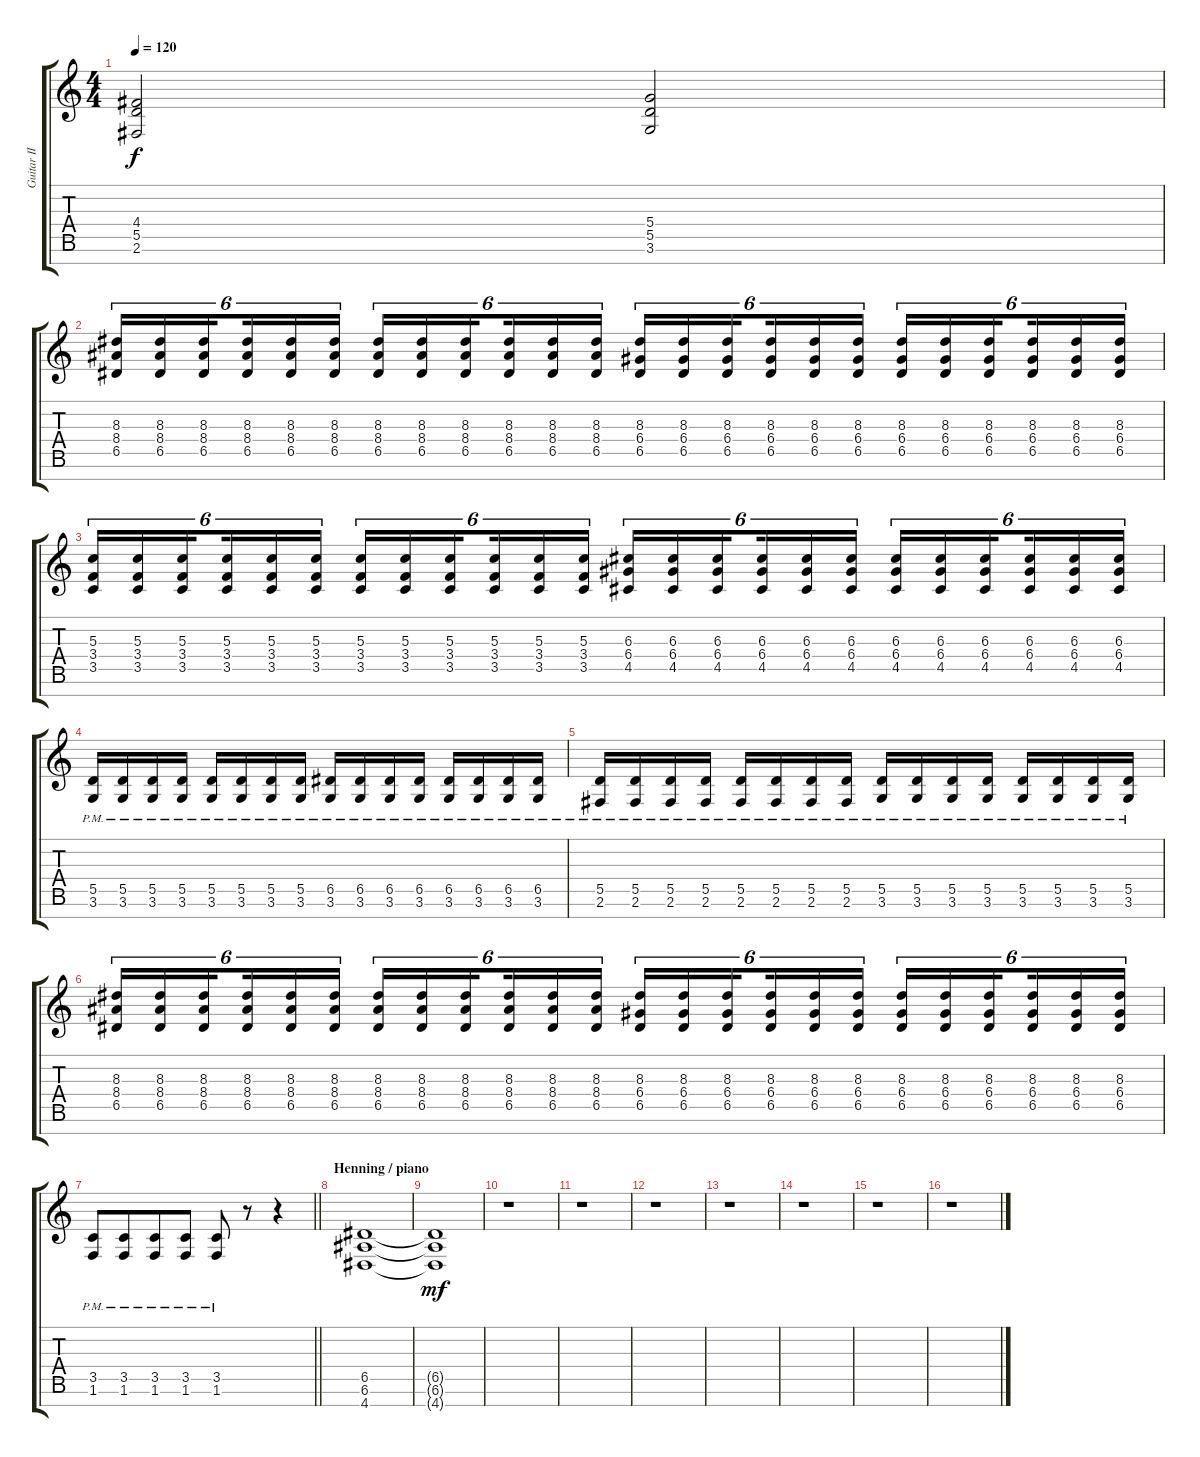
\track ("Guitar II" "Guitar II") {instrument distortionguitar}
\staff {score tabs}
\tuning (E4 B3 G3 D3 A2 E2 B1) {hide}
\ts (4 4)
\tempo 120
\clef g2
\ks c
(4.4 5.5 2.6).2{dy f} (5.4 5.5 3.6).2 |
(8.3 8.4 6.5).16{tu (6 4)} (8.3 8.4 6.5).16{tu (6 4)} (8.3 8.4 6.5).16{tu (6 4) beam splitsecondary} (8.3 8.4 6.5).16{tu (6 4)} (8.3 8.4 6.5).16{tu (6 4)} (8.3 8.4 6.5).16{tu (6 4)} (8.3 8.4 6.5).16{tu (6 4)} (8.3 8.4 6.5).16{tu (6 4)} (8.3 8.4 6.5).16{tu (6 4) beam splitsecondary} (8.3 8.4 6.5).16{tu (6 4)} (8.3 8.4 6.5).16{tu (6 4)} (8.3 8.4 6.5).16{tu (6 4)} (8.3 6.4 6.5).16{tu (6 4)} (8.3 6.4 6.5).16{tu (6 4)} (8.3 6.4 6.5).16{tu (6 4) beam splitsecondary} (8.3 6.4 6.5).16{tu (6 4)} (8.3 6.4 6.5).16{tu (6 4)} (8.3 6.4 6.5).16{tu (6 4)} (8.3 6.4 6.5).16{tu (6 4)} (8.3 6.4 6.5).16{tu (6 4)} (8.3 6.4 6.5).16{tu (6 4) beam splitsecondary} (8.3 6.4 6.5).16{tu (6 4)} (8.3 6.4 6.5).16{tu (6 4)} (8.3 6.4 6.5).16{tu (6 4)} |
(5.3 3.4 3.5).16{tu (6 4)} (5.3 3.4 3.5).16{tu (6 4)} (5.3 3.4 3.5).16{tu (6 4) beam splitsecondary} (5.3 3.4 3.5).16{tu (6 4)} (5.3 3.4 3.5).16{tu (6 4)} (5.3 3.4 3.5).16{tu (6 4)} (5.3 3.4 3.5).16{tu (6 4)} (5.3 3.4 3.5).16{tu (6 4)} (5.3 3.4 3.5).16{tu (6 4) beam splitsecondary} (5.3 3.4 3.5).16{tu (6 4)} (5.3 3.4 3.5).16{tu (6 4)} (5.3 3.4 3.5).16{tu (6 4)} (6.3 6.4 4.5).16{tu (6 4)} (6.3 6.4 4.5).16{tu (6 4)} (6.3 6.4 4.5).16{tu (6 4) beam splitsecondary} (6.3 6.4 4.5).16{tu (6 4)} (6.3 6.4 4.5).16{tu (6 4)} (6.3 6.4 4.5).16{tu (6 4)} (6.3 6.4 4.5).16{tu (6 4)} (6.3 6.4 4.5).16{tu (6 4)} (6.3 6.4 4.5).16{tu (6 4) beam splitsecondary} (6.3 6.4 4.5).16{tu (6 4)} (6.3 6.4 4.5).16{tu (6 4)} (6.3 6.4 4.5).16{tu (6 4)} |
(5.5{pm} 3.6{pm}).16 (5.5{pm} 3.6{pm}).16 (5.5{pm} 3.6{pm}).16 (5.5{pm} 3.6{pm}).16 (5.5{pm} 3.6{pm}).16 (5.5{pm} 3.6{pm}).16 (5.5{pm} 3.6{pm}).16 (5.5{pm} 3.6{pm}).16 (6.5{pm} 3.6{pm}).16 (6.5{pm} 3.6{pm}).16 (6.5{pm} 3.6{pm}).16 (6.5{pm} 3.6{pm}).16 (6.5{pm} 3.6{pm}).16 (6.5{pm} 3.6{pm}).16 (6.5{pm} 3.6{pm}).16 (6.5{pm} 3.6{pm}).16 |
(5.5{pm} 2.6{pm}).16 (5.5{pm} 2.6{pm}).16 (5.5{pm} 2.6{pm}).16 (5.5{pm} 2.6{pm}).16 (5.5{pm} 2.6{pm}).16 (5.5{pm} 2.6{pm}).16 (5.5{pm} 2.6{pm}).16 (5.5{pm} 2.6{pm}).16 (5.5{pm} 3.6{pm}).16 (5.5{pm} 3.6{pm}).16 (5.5{pm} 3.6{pm}).16 (5.5{pm} 3.6{pm}).16 (5.5{pm} 3.6{pm}).16 (5.5{pm} 3.6{pm}).16 (5.5{pm} 3.6{pm}).16 (5.5{pm} 3.6{pm}).16 |
(8.3 8.4 6.5).16{tu (6 4)} (8.3 8.4 6.5).16{tu (6 4)} (8.3 8.4 6.5).16{tu (6 4) beam splitsecondary} (8.3 8.4 6.5).16{tu (6 4)} (8.3 8.4 6.5).16{tu (6 4)} (8.3 8.4 6.5).16{tu (6 4)} (8.3 8.4 6.5).16{tu (6 4)} (8.3 8.4 6.5).16{tu (6 4)} (8.3 8.4 6.5).16{tu (6 4) beam splitsecondary} (8.3 8.4 6.5).16{tu (6 4)} (8.3 8.4 6.5).16{tu (6 4)} (8.3 8.4 6.5).16{tu (6 4)} (8.3 6.4 6.5).16{tu (6 4)} (8.3 6.4 6.5).16{tu (6 4)} (8.3 6.4 6.5).16{tu (6 4) beam splitsecondary} (8.3 6.4 6.5).16{tu (6 4)} (8.3 6.4 6.5).16{tu (6 4)} (8.3 6.4 6.5).16{tu (6 4)} (8.3 6.4 6.5).16{tu (6 4)} (8.3 6.4 6.5).16{tu (6 4)} (8.3 6.4 6.5).16{tu (6 4) beam splitsecondary} (8.3 6.4 6.5).16{tu (6 4)} (8.3 6.4 6.5).16{tu (6 4)} (8.3 6.4 6.5).16{tu (6 4)} |
\barLineRight lightlight
(3.5{pm} 1.6{pm}).8 (3.5{pm} 1.6{pm}).8{beam merge} (3.5{pm} 1.6{pm}).8 (3.5{pm} 1.6{pm}).8 (3.5{pm} 1.6{pm}).8 r.8 r.4 |
\section ("" "Henning / piano")
(6.5 6.6 4.7).1{volume 2} |
(6.5{t} 6.6{t} 4.7{t}).1{dy mf} |
r.1 |
r.1 |
r.1 |
r.1 |
r.1 |
r.1 |
r.1
